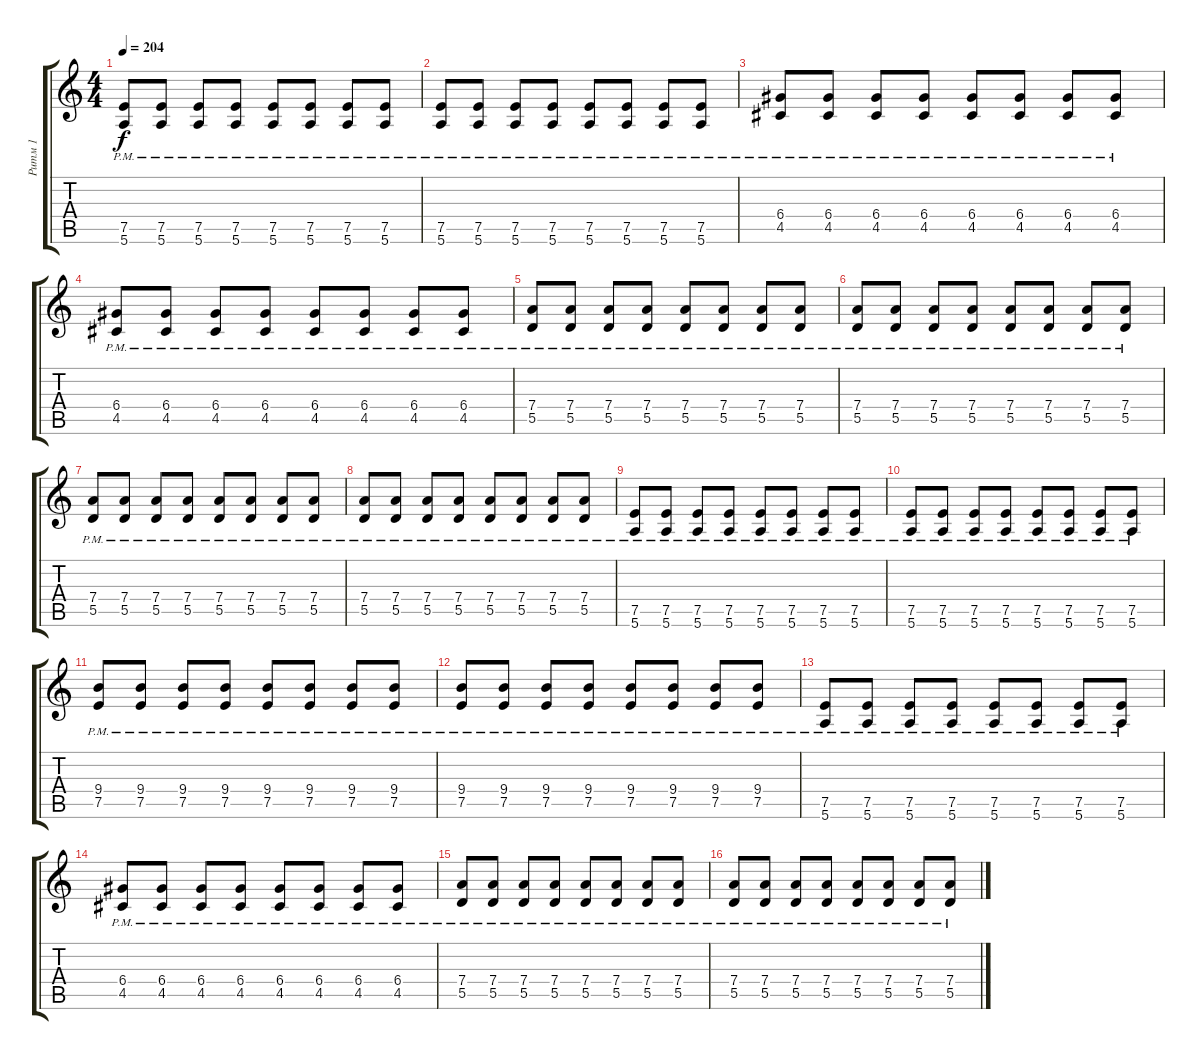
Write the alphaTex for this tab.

\track ("Ритм 1" "Ритм 1") {instrument distortionguitar}
\staff {score tabs}
\tuning (E4 B3 G3 D3 A2 E2) {hide}
\ts (4 4)
\tempo 204
\clef g2
\ks c
(7.5{pm} 5.6{pm}).8{dy f} (7.5{pm} 5.6{pm}).8 (7.5{pm} 5.6{pm}).8 (7.5{pm} 5.6{pm}).8 (7.5{pm} 5.6{pm}).8 (7.5{pm} 5.6{pm}).8 (7.5{pm} 5.6{pm}).8 (7.5{pm} 5.6{pm}).8 |
(7.5{pm} 5.6{pm}).8 (7.5{pm} 5.6{pm}).8 (7.5{pm} 5.6{pm}).8 (7.5{pm} 5.6{pm}).8 (7.5{pm} 5.6{pm}).8 (7.5{pm} 5.6{pm}).8 (7.5{pm} 5.6{pm}).8 (7.5{pm} 5.6{pm}).8 |
(6.4{pm} 4.5{pm}).8 (6.4{pm} 4.5{pm}).8 (6.4{pm} 4.5{pm}).8 (6.4{pm} 4.5{pm}).8 (6.4{pm} 4.5{pm}).8 (6.4{pm} 4.5{pm}).8 (6.4{pm} 4.5{pm}).8 (6.4{pm} 4.5{pm}).8 |
(6.4{pm} 4.5{pm}).8 (6.4{pm} 4.5{pm}).8 (6.4{pm} 4.5{pm}).8 (6.4{pm} 4.5{pm}).8 (6.4{pm} 4.5{pm}).8 (6.4{pm} 4.5{pm}).8 (6.4{pm} 4.5{pm}).8 (6.4{pm} 4.5{pm}).8 |
(7.4{pm} 5.5{pm}).8 (7.4{pm} 5.5{pm}).8 (7.4{pm} 5.5{pm}).8 (7.4{pm} 5.5{pm}).8 (7.4{pm} 5.5{pm}).8 (7.4{pm} 5.5{pm}).8 (7.4{pm} 5.5{pm}).8 (7.4{pm} 5.5{pm}).8 |
(7.4{pm} 5.5{pm}).8 (7.4{pm} 5.5{pm}).8 (7.4{pm} 5.5{pm}).8 (7.4{pm} 5.5{pm}).8 (7.4{pm} 5.5{pm}).8 (7.4{pm} 5.5{pm}).8 (7.4{pm} 5.5{pm}).8 (7.4{pm} 5.5{pm}).8 |
(7.4{pm} 5.5{pm}).8 (7.4{pm} 5.5{pm}).8 (7.4{pm} 5.5{pm}).8 (7.4{pm} 5.5{pm}).8 (7.4{pm} 5.5{pm}).8 (7.4{pm} 5.5{pm}).8 (7.4{pm} 5.5{pm}).8 (7.4{pm} 5.5{pm}).8 |
(7.4{pm} 5.5{pm}).8 (7.4{pm} 5.5{pm}).8 (7.4{pm} 5.5{pm}).8 (7.4{pm} 5.5{pm}).8 (7.4{pm} 5.5{pm}).8 (7.4{pm} 5.5{pm}).8 (7.4{pm} 5.5{pm}).8 (7.4{pm} 5.5{pm}).8 |
(7.5{pm} 5.6{pm}).8 (7.5{pm} 5.6{pm}).8 (7.5{pm} 5.6{pm}).8 (7.5{pm} 5.6{pm}).8 (7.5{pm} 5.6{pm}).8 (7.5{pm} 5.6{pm}).8 (7.5{pm} 5.6{pm}).8 (7.5{pm} 5.6{pm}).8 |
(7.5{pm} 5.6{pm}).8 (7.5{pm} 5.6{pm}).8 (7.5{pm} 5.6{pm}).8 (7.5{pm} 5.6{pm}).8 (7.5{pm} 5.6{pm}).8 (7.5{pm} 5.6{pm}).8 (7.5{pm} 5.6{pm}).8 (7.5{pm} 5.6{pm}).8 |
(9.4{pm} 7.5{pm}).8 (9.4{pm} 7.5{pm}).8 (9.4{pm} 7.5{pm}).8 (9.4{pm} 7.5{pm}).8 (9.4{pm} 7.5{pm}).8 (9.4{pm} 7.5{pm}).8 (9.4{pm} 7.5{pm}).8 (9.4{pm} 7.5{pm}).8 |
(9.4{pm} 7.5{pm}).8 (9.4{pm} 7.5{pm}).8 (9.4{pm} 7.5{pm}).8 (9.4{pm} 7.5{pm}).8 (9.4{pm} 7.5{pm}).8 (9.4{pm} 7.5{pm}).8 (9.4{pm} 7.5{pm}).8 (9.4{pm} 7.5{pm}).8 |
(7.5{pm} 5.6{pm}).8 (7.5{pm} 5.6{pm}).8 (7.5{pm} 5.6{pm}).8 (7.5{pm} 5.6{pm}).8 (7.5{pm} 5.6{pm}).8 (7.5{pm} 5.6{pm}).8 (7.5{pm} 5.6{pm}).8 (7.5{pm} 5.6{pm}).8 |
(6.4{pm} 4.5{pm}).8 (6.4{pm} 4.5{pm}).8 (6.4{pm} 4.5{pm}).8 (6.4{pm} 4.5{pm}).8 (6.4{pm} 4.5{pm}).8 (6.4{pm} 4.5{pm}).8 (6.4{pm} 4.5{pm}).8 (6.4{pm} 4.5{pm}).8 |
(7.4{pm} 5.5{pm}).8 (7.4{pm} 5.5{pm}).8 (7.4{pm} 5.5{pm}).8 (7.4{pm} 5.5{pm}).8 (7.4{pm} 5.5{pm}).8 (7.4{pm} 5.5{pm}).8 (7.4{pm} 5.5{pm}).8 (7.4{pm} 5.5{pm}).8 |
(7.4{pm} 5.5{pm}).8 (7.4{pm} 5.5{pm}).8 (7.4{pm} 5.5{pm}).8 (7.4{pm} 5.5{pm}).8 (7.4{pm} 5.5{pm}).8 (7.4{pm} 5.5{pm}).8 (7.4{pm} 5.5{pm}).8 (7.4{pm} 5.5{pm}).8
